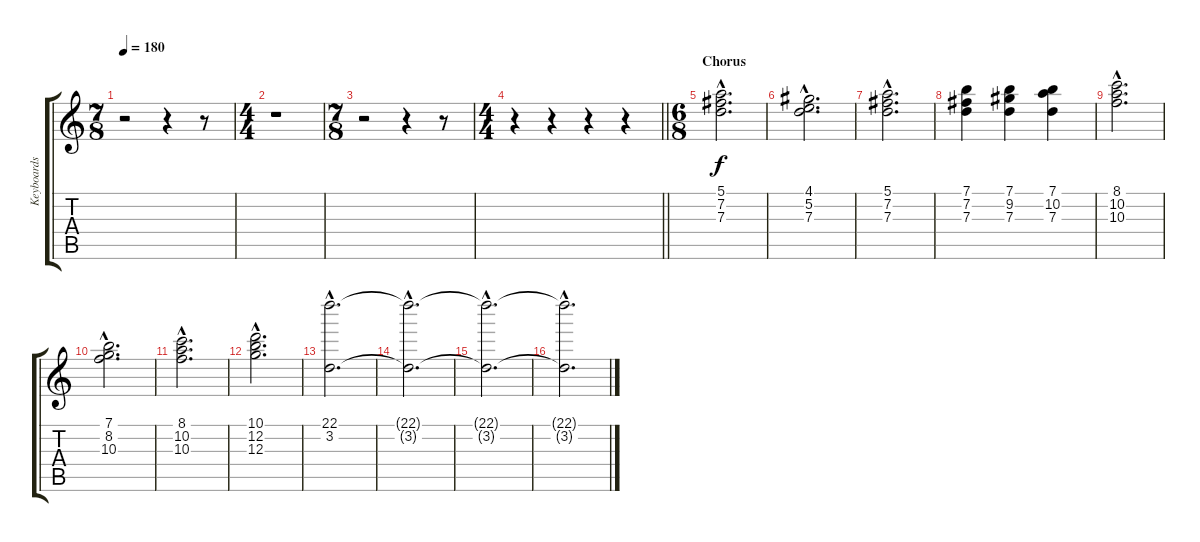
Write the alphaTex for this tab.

\track ("Keyboards" "Keyboards") {instrument stringensemble1}
\staff {score tabs}
\tuning (E5 B4 G4 D4 A3 E3) {hide}
\ts (7 8)
\tempo 180
\clef g2
\ks c
r.2{dy f} r.4 r.8 |
\ts (4 4)
r.1 |
\ts (7 8)
r.2 r.4 r.8 |
\ts (4 4)
\barLineRight lightlight
r.4 r.4 r.4 r.4{volume 0} |
\ts (6 8)
\section ("" "Chorus")
(5.1{hac} 7.2{hac} 7.3{hac}).2{d volume 12} |
(4.1{hac} 5.2{hac} 7.3{hac}).2{d} |
(5.1{hac} 7.2{hac} 7.3{hac}).2{d} |
(7.1 7.2 7.3).4 (7.1 9.2 7.3).4 (7.1 10.2 7.3).4 |
(8.1{hac} 10.2{hac} 10.3{hac}).2{d} |
(7.1{hac} 8.2{hac} 10.3{hac}).2{d} |
(8.1{hac} 10.2{hac} 10.3{hac}).2{d} |
(10.1{hac} 12.2{hac} 12.3{hac}).2{d} |
(22.1{hac} 3.2{hac}).2{d} |
(22.1{hac t} 3.2{hac t}).2{d} |
(22.1{hac t} 3.2{hac t}).2{d} |
(22.1{hac t} 3.2{hac t}).2{d}
